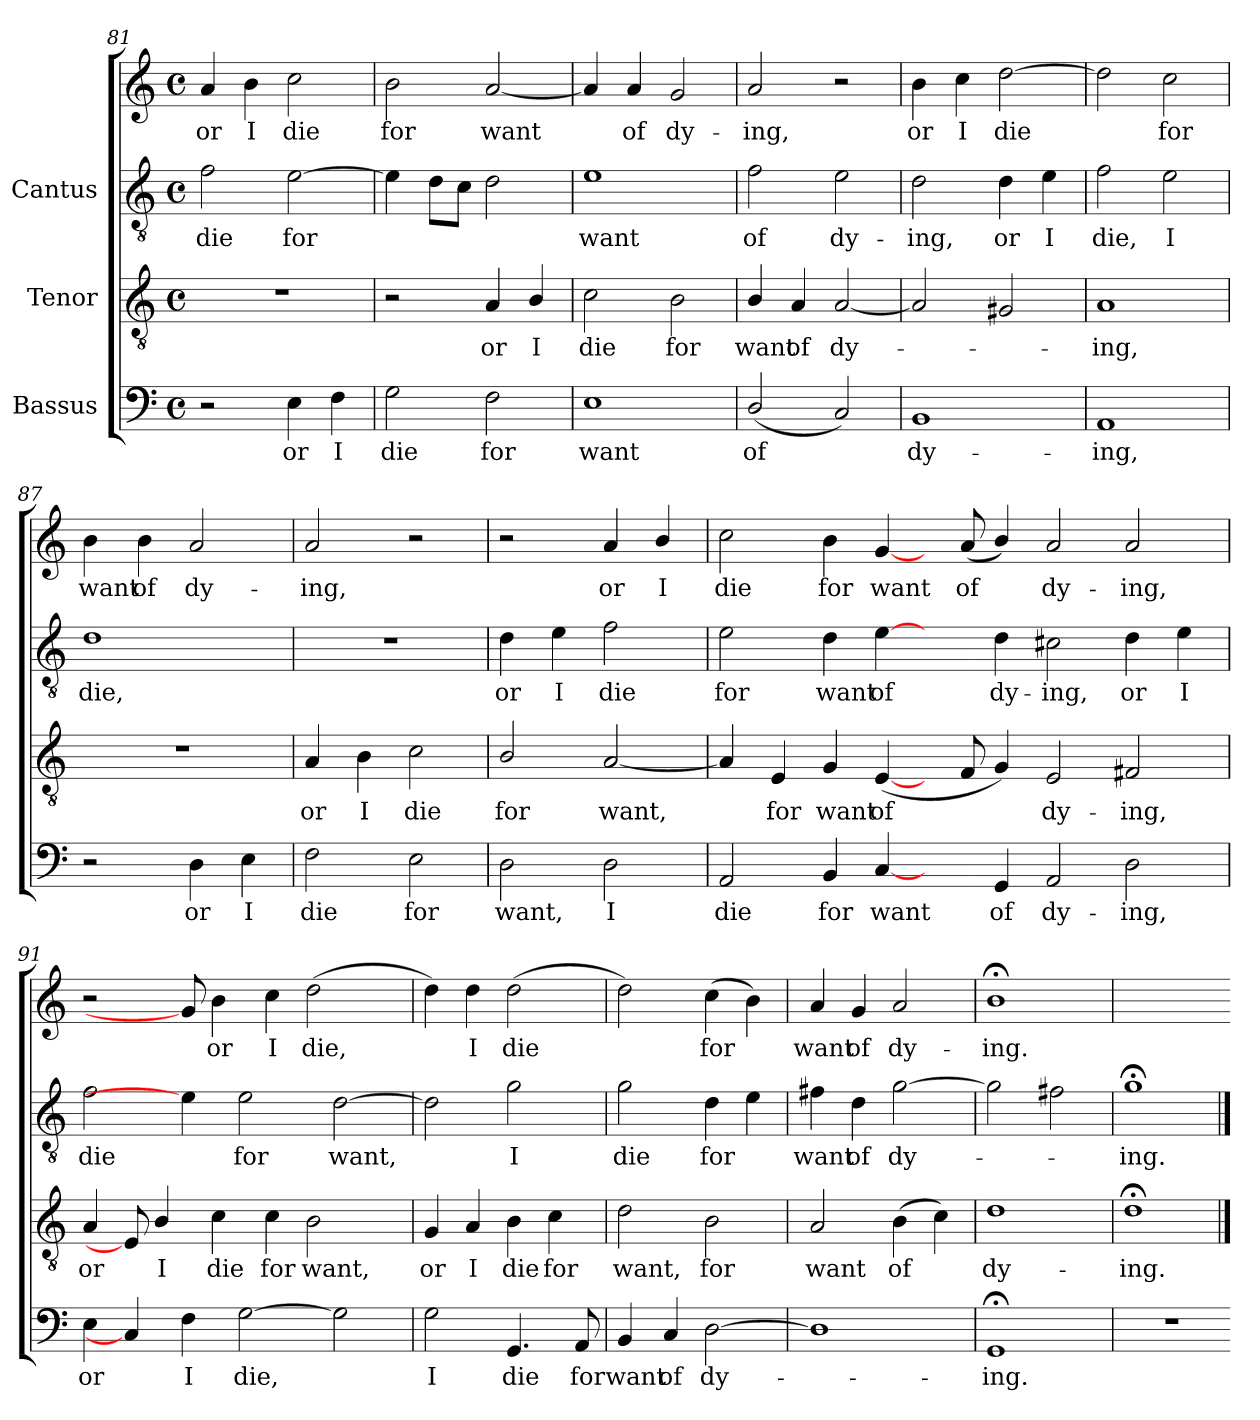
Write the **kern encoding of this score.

**kern	**text	**kern	**text	**kern	**text	**kern	**text
*part3	*part3	*part2	*part2	*part1	*part1	*part1	*part1
*staff4	*staff4	*staff3	*staff3	*staff2	*staff2	*staff1	*staff1
*I"Bassus	*	*I"Tenor	*	*I"Cantus	*	*	*
*clefF4	*	*clefGv2	*	*clefGv2	*	*clefG2	*
*M4/4	*	*M4/4	*	*M4/4	*	*M4/4	*
*met(c)	*	*met(c)	*	*met(c)	*	*met(c)	*
=81	=81	=81	=81	=81	=81	=81	=81
!	!	!	!	!	!LO:LY:b:cj	!	!LO:LY:b:cj
2r	.	1r	.	2f\	die	4a/	or
!	!	!	!	!	!	!	!LO:LY:b:cj
.	.	.	.	.	.	4b\	I
!	!LO:LY:b:cj	!	!	!	!LO:LY:b:cj	!	!LO:LY:b:cj
4E\	or	.	.	[>2e\	for	2cc\	die
!	!LO:LY:b:cj	!	!	!	!	!	!
4F\	I	.	.	.	.	.	.
=82	=82	=82	=82	=82	=82	=82	=82
!	!LO:LY:b:cj	!	!	!	!	!	!LO:LY:b:cj
2G\	die	2r	.	4e\]	.	2b\	for
.	.	.	.	8d\L	.	.	.
.	.	.	.	8c\J	.	.	.
!	!LO:LY:b:cj	!	!LO:LY:b:cj	!	!	!	!LO:LY:b:cj
2F\	for	4A/	or	2d\	.	[<2a/	want
!	!	!	!LO:LY:b:cj	!	!	!	!
.	.	4B/	I	.	.	.	.
!!LO:PB:g=z
=83	=83	=83	=83	=83	=83	=83	=83
!	!LO:LY:b:cj	!	!LO:LY:b:cj	!	!LO:LY:b:cj	!	!LO:LY:b:cj
1E	want	2c\	die	1e	-want	4a/]	.
!	!	!	!	!	!	!	!LO:LY:b:cj
.	.	.	.	.	.	4a/	of
!	!	!	!LO:LY:b:cj	!	!	!	!LO:LY:b:cj
.	.	2B\	for	.	.	2g/	dy-
=84	=84	=84	=84	=84	=84	=84	=84
!	!LO:LY:b:cj	!	!LO:LY:b:cj	!	!LO:LY:b:cj	!	!LO:LY:b:cj
(<2D/	of	4B/	want	2f\	of	2a/	ing,
!	!	!	!LO:LY:b:cj	!	!	!	!
.	.	4A/	of	.	.	.	.
!	!LO:LY:b:cj	!	!LO:LY:b:cj	!	!LO:LY:b:cj	!	!
2C/)	.	[<2A/	dy-	2e\	dy-	2r	.
=85	=85	=85	=85	=85	=85	=85	=85
!	!LO:LY:b:cj	!	!	!	!LO:LY:b:cj	!	!LO:LY:b:cj
1BB	dy-	2A/]	.	2d\	ing,	4b\	-or
!	!	!	!	!	!	!	!LO:LY:b:cj
.	.	.	.	.	.	4cc\	I
!	!	!	!	!	!LO:LY:b:cj	!	!LO:LY:b:cj
.	.	2G#X/	.	4d\	or	[>2dd\	die
!	!	!	!	!	!LO:LY:b:cj	!	!
.	.	.	.	4e\	I	.	.
=86	=86	=86	=86	=86	=86	=86	=86
!	!LO:LY:b:cj	!	!LO:LY:b:cj	!	!LO:LY:b:cj	!	!LO:LY:b:cj
1AA	-ing,	1A	-ing,	2f\	die,	2dd\]	.
!	!	!	!	!	!LO:LY:b:cj	!	!LO:LY:b:cj
.	.	.	.	2e\	I	2cc\	for
=87	=87	=87	=87	=87	=87	=87	=87
!	!	!	!	!	!LO:LY:b:cj	!	!LO:LY:b:cj
2r	.	1r	.	1d	-die,	4b\	want
!	!	!	!	!	!	!	!LO:LY:b:cj
.	.	.	.	.	.	4b\	of
!	!LO:LY:b:cj	!	!	!	!	!	!LO:LY:b:cj
4D\	or	.	.	.	.	2a/	dy-
!	!LO:LY:b:cj	!	!	!	!	!	!
4E\	I	.	.	.	.	.	.
=88	=88	=88	=88	=88	=88	=88	=88
!	!LO:LY:b:cj	!	!LO:LY:b:cj	!	!	!	!LO:LY:b:cj
2F\	die	4A/	or	1r	.	2a/	ing,
!	!	!	!LO:LY:b:cj	!	!	!	!
.	.	4B\	I	.	.	.	.
!	!LO:LY:b:cj	!	!LO:LY:b:cj	!	!	!	!
2E\	for	2c\	die	.	.	2r	.
!!LO:LB:g=z
=89	=89	=89	=89	=89	=89	=89	=89
!	!LO:LY:b:cj	!	!LO:LY:b:cj	!	!LO:LY:b:cj	!	!
2D\	want,	2B/	for	4d\	or	2r	.
!	!	!	!	!	!LO:LY:b:cj	!	!
.	.	.	.	4e\	I	.	.
!	!LO:LY:b:cj	!	!LO:LY:b:cj	!	!LO:LY:b:cj	!	!LO:LY:b:cj
2D\	I	[<2A/	want,	2f\	die	4a/	or
!	!	!	!	!	!	!	!LO:LY:b:cj
.	.	.	.	.	.	4b/	I
=90	=90	=90	=90	=90	=90	=90	=90
!	!LO:LY:b:cj	!	!LO:LY:b:cj	!	!LO:LY:b:cj	!	!LO:LY:b:cj
2AA/	die	4A/]	.	2e\	for	2cc\	die
!	!	!	!LO:LY:b:cj	!	!	!	!
.	.	4E/	for	.	.	.	.
!	!LO:LY:b:cj	!	!LO:LY:b:cj	!	!LO:LY:b:cj	!	!LO:LY:b:cj
4BB/	for	4G/	want	4d\	want	4b\	for
!	!LO:LY:b:cj	!	!LO:LY:b:cj	!	!LO:LY:b:cj	!	!LO:LY:b:cj
[4C/	want	(<[4E/	of	[4e\	of	[4g/	want
4ryy	.	8ryy	.	4ryy	.	8ryy	.
!	!	!	!LO:LY:b:cj	!	!	!	!LO:LY:b:cj
.	.	8F/	.	.	.	(<8a/	of
!	!LO:LY:b:cj	!	!LO:LY:b:cj	!	!LO:LY:b:cj	!	!LO:LY:b:cj
4GG/	of	4G/)	.	4d\	dy-	4b/)	.
!	!LO:LY:b:cj	!	!LO:LY:b:cj	!	!LO:LY:b:cj	!	!LO:LY:b:cj
2AA/	dy-	2E/	dy-	2c#X\	-ing,	2a/	dy-
!	!LO:LY:b:cj	!	!LO:LY:b:cj	!	!LO:LY:b:cj	!	!LO:LY:b:cj
2D\	-ing,	2F#X/	-ing,	4d\	or	2a/	-ing,
!	!	!	!	!	!LO:LY:b:cj	!	!
.	.	.	.	4e\	I	.	.
=91	=91	=91	=91	=91	=91	=91	=91
!	!LO:LY:b:cj	!	!LO:LY:b:cj	!	!LO:LY:b:cj	!	!
4E\	or	4A/	or	2f\	die	2r	.
4C/]	.	8E/]	.	.	.	.	.
!	!	!	!LO:LY:b:cj	!	!	!	!
.	.	4B/	I	.	.	.	.
!	!LO:LY:b:cj	!	!	!	!	!	!
4F\	I	.	.	4e\]	.	8g/]	.
!	!	!	!LO:LY:b:cj	!	!	!	!LO:LY:b:cj
.	.	4c\	die	.	.	4b\	or
!	!LO:LY:b:cj	!	!	!	!LO:LY:b:cj	!	!
[>2G\	die,	.	.	2e\	for	.	.
!	!	!	!LO:LY:b:cj	!	!	!	!LO:LY:b:cj
.	.	4c\	for	.	.	4cc\	I
!	!	!	!LO:LY:b:cj	!	!	!	!LO:LY:b:cj
.	.	2B\	want,	.	.	(>2dd\	die,
!	!LO:LY:b:cj	!	!	!	!LO:LY:b:cj	!	!
2G\]	.	.	.	[>2d\	want,	.	.
.	.	8ryy	.	.	.	8ryy	.
!!LO:LB:g=z
=92	=92	=92	=92	=92	=92	=92	=92
!	!LO:LY:b:cj	!	!LO:LY:b:cj	!	!LO:LY:b:cj	!	!LO:LY:b:cj
2G\	I	4G/	or	2d\]	.	4dd\)	.
!	!	!	!LO:LY:b:cj	!	!	!	!LO:LY:b:cj
.	.	4A/	I	.	.	4dd\	I
!	!LO:LY:b:cj	!	!LO:LY:b:cj	!	!LO:LY:b:cj	!	!LO:LY:b:cj
4.GG/	die	4B\	die	2g\	I	(>2dd\	die
!	!	!	!LO:LY:b:cj	!	!	!	!
.	.	4c\	for	.	.	.	.
!	!LO:LY:b:cj	!	!	!	!	!	!
8AA/	for	.	.	.	.	.	.
=93	=93	=93	=93	=93	=93	=93	=93
!	!LO:LY:b:cj	!	!LO:LY:b:cj	!	!LO:LY:b:cj	!	!LO:LY:b:cj
4BB/	want	2d\	want,	2g\	die	2dd\)	.
!	!LO:LY:b:cj	!	!	!	!	!	!
4C/	of	.	.	.	.	.	.
!	!LO:LY:b:cj	!	!LO:LY:b:cj	!	!LO:LY:b:cj	!	!LO:LY:b:cj
[>2D\	dy-	2B\	for	4d\	for	(>4cc\	for
!	!	!	!	!	!LO:LY:b:cj	!	!LO:LY:b:cj
.	.	.	.	4e\	.	4b\)	.
=94	=94	=94	=94	=94	=94	=94	=94
!	!	!	!LO:LY:b:cj	!	!LO:LY:b:cj	!	!LO:LY:b:cj
1D]	.	2A/	want	4f#X\	-want	4a/	want
!	!	!	!	!	!LO:LY:b:cj	!	!LO:LY:b:cj
.	.	.	.	4d\	of	4g/	of
!	!	!	!LO:LY:b:cj	!	!LO:LY:b:cj	!	!LO:LY:b:cj
.	.	(>4B\	of	[>2g\	dy-	2a/	dy-
!	!	!	!LO:LY:b:cj	!	!	!	!
.	.	4c\)	.	.	.	.	.
=95	=95	=95	=95	=95	=95	=95	=95
!	!LO:LY:b:cj	!	!LO:LY:b:cj	!	!	!	!LO:LY:b:cj
1GG;<	-ing.	1d	dy-	2g\]	.	1b;<	-ing.
.	.	.	.	2f#X\	.	.	.
=96	=96	=96	=96	=96	=96	=96	=96
!	!	!	!LO:LY:b:cj	!	!LO:LY:b:cj	!	!
1r	.	1d;<	-ing.	1g;<	ing.	1ryy	.
=	==	==	==	==	==	==	==
*-	*-	*-	*-	*-	*-	*-	*-
